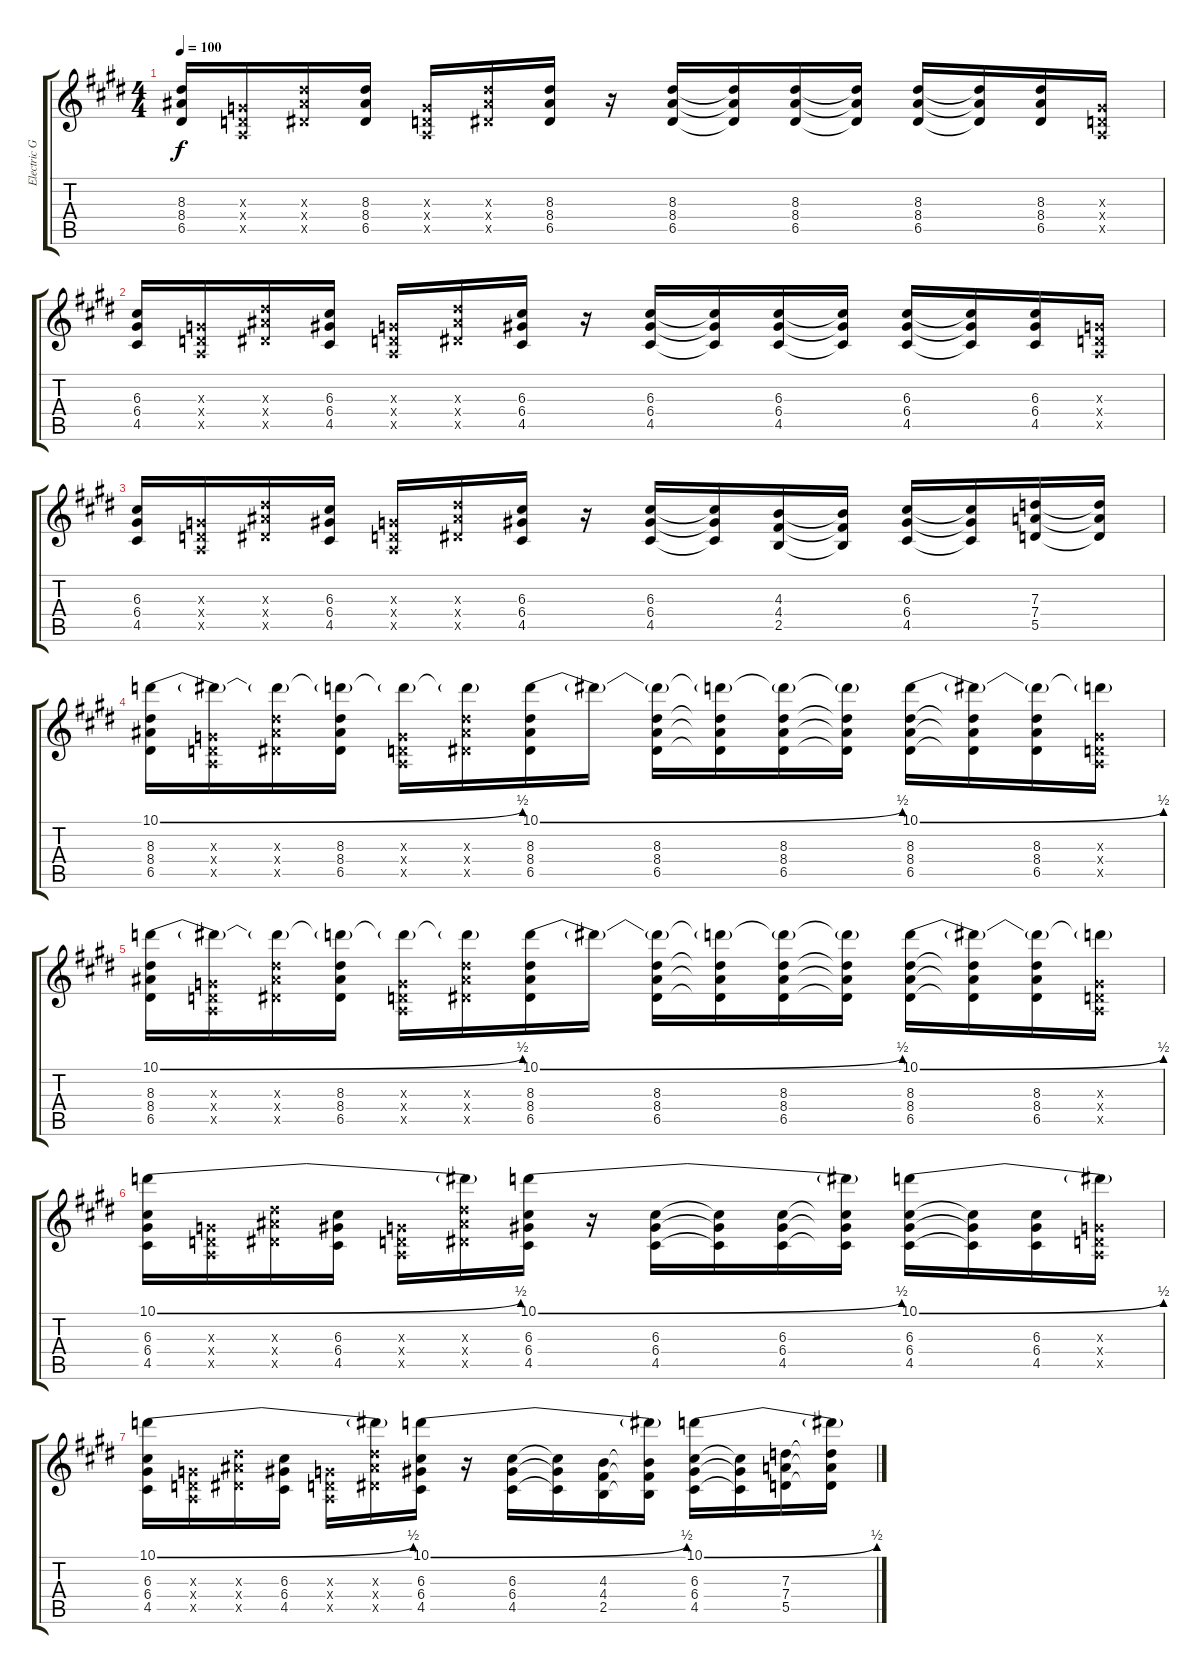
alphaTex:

\track ("Electric Guitar" "Electric G") {instrument distortionguitar}
\staff {score tabs}
\tuning (E4 B3 G3 D3 A2 E2) {hide}
\ts (4 4)
\tempo 100
\clef g2
\ks e
(8.3 8.4 6.5).16{dy f} (0.3{x} 0.4{x} 0.5{x}).16 (8.3{x} 8.4{x} 6.5{x}).16 (8.3 8.4 6.5).16 (0.3{x} 0.4{x} 0.5{x}).16 (8.3{x} 8.4{x} 6.5{x}).16 (8.3 8.4 6.5).16 r.16 (8.3 8.4 6.5).16 (8.3{t} 8.4{t} 6.5{t}).16 (8.3 8.4 6.5).16 (8.3{t} 8.4{t} 6.5{t}).16 (8.3 8.4 6.5).16 (8.3{t} 8.4{t} 6.5{t}).16 (8.3 8.4 6.5).16 (0.3{x} 0.4{x} 0.5{x}).16 |
(6.3 6.4 4.5).16 (0.3{x} 0.4{x} 0.5{x}).16 (8.3{x} 8.4{x} 6.5{x}).16 (6.3 6.4 4.5).16 (0.3{x} 0.4{x} 0.5{x}).16 (8.3{x} 8.4{x} 6.5{x}).16 (6.3 6.4 4.5).16 r.16 (6.3 6.4 4.5).16 (6.3{t} 6.4{t} 4.5{t}).16 (6.3 6.4 4.5).16 (6.3{t} 6.4{t} 4.5{t}).16 (6.3 6.4 4.5).16 (6.3{t} 6.4{t} 4.5{t}).16 (6.3 6.4 4.5).16 (0.3{x} 0.4{x} 0.5{x}).16 |
(6.3 6.4 4.5).16 (0.3{x} 0.4{x} 0.5{x}).16 (8.3{x} 8.4{x} 6.5{x}).16 (6.3 6.4 4.5).16 (0.3{x} 0.4{x} 0.5{x}).16 (8.3{x} 8.4{x} 6.5{x}).16 (6.3 6.4 4.5).16 r.16 (6.3 6.4 4.5).16 (6.3{t} 6.4{t} 4.5{t}).16 (4.3 4.4 2.5).16 (4.3{t} 4.4{t} 2.5{t}).16 (6.3 6.4 4.5).16 (6.3{t} 6.4{t} 4.5{t}).16 (7.3 7.4 5.5).16 (7.3{t} 7.4{t} 5.5{t}).16 |
(10.1{be (bend 0 0 60 2)} 8.3 8.4 6.5).16 (10.1{t} 0.3{x} 0.4{x} 0.5{x}).16 (10.1{t} 8.3{x} 8.4{x} 6.5{x}).16 (10.1{t} 8.3 8.4 6.5).16 (10.1{t} 0.3{x} 0.4{x} 0.5{x}).16 (10.1{t} 8.3{x} 8.4{x} 6.5{x}).16 (10.1{be (bend 0 0 60 2)} 8.3 8.4 6.5).16 10.1{t}.16 (10.1{t} 8.3 8.4 6.5).16 (10.1{t} 8.3{t} 8.4{t} 6.5{t}).16 (10.1{t} 8.3 8.4 6.5).16 (10.1{t} 8.3{t} 8.4{t} 6.5{t}).16 (10.1{be (bend 0 0 60 2)} 8.3 8.4 6.5).16 (10.1{t} 8.3{t} 8.4{t} 6.5{t}).16 (10.1{t} 8.3 8.4 6.5).16 (10.1{t} 0.3{x} 0.4{x} 0.5{x}).16 |
(10.1{be (bend 0 0 60 2)} 8.3 8.4 6.5).16 (10.1{t} 0.3{x} 0.4{x} 0.5{x}).16 (10.1{t} 8.3{x} 8.4{x} 6.5{x}).16 (10.1{t} 8.3 8.4 6.5).16 (10.1{t} 0.3{x} 0.4{x} 0.5{x}).16 (10.1{t} 8.3{x} 8.4{x} 6.5{x}).16 (10.1{be (bend 0 0 60 2)} 8.3 8.4 6.5).16 10.1{t}.16 (10.1{t} 8.3 8.4 6.5).16 (10.1{t} 8.3{t} 8.4{t} 6.5{t}).16 (10.1{t} 8.3 8.4 6.5).16 (10.1{t} 8.3{t} 8.4{t} 6.5{t}).16 (10.1{be (bend 0 0 60 2)} 8.3 8.4 6.5).16 (10.1{t} 8.3{t} 8.4{t} 6.5{t}).16 (10.1{t} 8.3 8.4 6.5).16 (10.1{t} 0.3{x} 0.4{x} 0.5{x}).16 |
(10.1{be (bend 0 0 60 2)} 6.3 6.4 4.5).16 (0.3{x} 0.4{x} 0.5{x}).16 (8.3{x} 8.4{x} 6.5{x}).16 (6.3 6.4 4.5).16 (0.3{x} 0.4{x} 0.5{x}).16 (10.1{t} 8.3{x} 8.4{x} 6.5{x}).16 (10.1{be (bend 0 0 60 2)} 6.3 6.4 4.5).16 r.16 (6.3 6.4 4.5).16 (6.3{t} 6.4{t} 4.5{t}).16 (6.3 6.4 4.5).16 (10.1{t} 6.3{t} 6.4{t} 4.5{t}).16 (10.1{be (bend 0 0 60 2)} 6.3 6.4 4.5).16 (6.3{t} 6.4{t} 4.5{t}).16 (6.3 6.4 4.5).16 (10.1{t} 0.3{x} 0.4{x} 0.5{x}).16 |
(10.1{be (bend 0 0 60 2)} 6.3 6.4 4.5).16 (0.3{x} 0.4{x} 0.5{x}).16 (8.3{x} 8.4{x} 6.5{x}).16 (6.3 6.4 4.5).16 (0.3{x} 0.4{x} 0.5{x}).16 (10.1{t} 8.3{x} 8.4{x} 6.5{x}).16 (10.1{be (bend 0 0 60 2)} 6.3 6.4 4.5).16 r.16 (6.3 6.4 4.5).16 (6.3{t} 6.4{t} 4.5{t}).16 (4.3 4.4 2.5).16 (10.1{t} 4.3{t} 4.4{t} 2.5{t}).16 (10.1{be (bend 0 0 60 2)} 6.3 6.4 4.5).16 (6.3{t} 6.4{t} 4.5{t}).16 (7.3 7.4 5.5).16 (10.1{t} 7.3{t} 7.4{t} 5.5{t}).16
